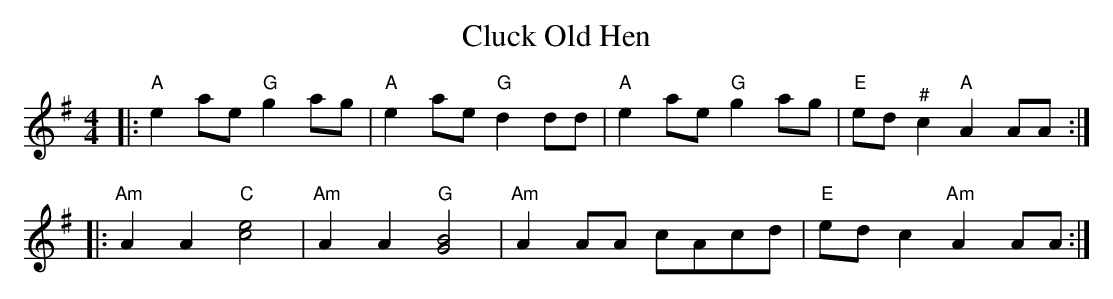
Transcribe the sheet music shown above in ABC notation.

X:1
T: Cluck Old Hen
M: 4/4
L: 1/8
K: Ador
|: "A"e2ae "G"g2ag | "A"e2ae "G"d2dd | "A"e2ae "G"g2ag | "E"ed"^#"c2 "A"A2AA :|
|: "Am"A2A2 "C"[c4e4] | "Am"A2A2 "G"[G4B4] | "Am"A2AA cAcd | "E"edc2 "Am"A2AA :|
